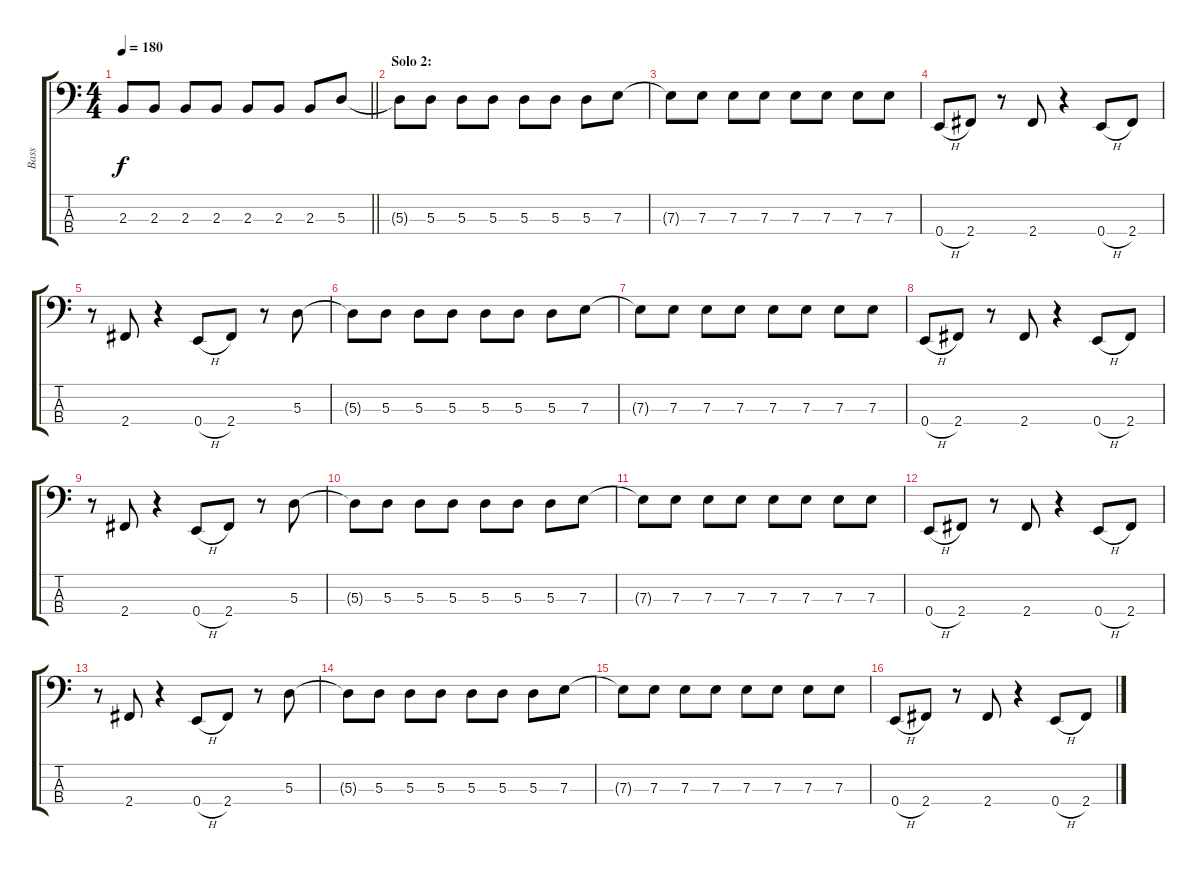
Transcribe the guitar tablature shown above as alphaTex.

\track ("Bass" "Bass") {instrument electricbasspick}
\staff {score tabs}
\tuning (G2 D2 A1 E1) {hide}
\ts (4 4)
\tempo 180
\clef f4
\barLineRight lightlight
\ks c
2.3.8{dy f} 2.3.8 2.3.8 2.3.8 2.3.8 2.3.8 2.3.8 5.3.8 |
\section ("" "Solo 2:")
5.3{t}.8 5.3.8 5.3.8 5.3.8 5.3.8 5.3.8 5.3.8 7.3.8 |
7.3{t}.8 7.3.8 7.3.8 7.3.8 7.3.8 7.3.8 7.3.8 7.3.8 |
0.4{h}.8 2.4.8 r.8 2.4.8 r.4 0.4{h}.8 2.4.8 |
r.8 2.4.8 r.4 0.4{h}.8 2.4.8 r.8 5.3.8 |
5.3{t}.8 5.3.8 5.3.8 5.3.8 5.3.8 5.3.8 5.3.8 7.3.8 |
7.3{t}.8 7.3.8 7.3.8 7.3.8 7.3.8 7.3.8 7.3.8 7.3.8 |
0.4{h}.8 2.4.8 r.8 2.4.8 r.4 0.4{h}.8 2.4.8 |
r.8 2.4.8 r.4 0.4{h}.8 2.4.8 r.8 5.3.8 |
5.3{t}.8 5.3.8 5.3.8 5.3.8 5.3.8 5.3.8 5.3.8 7.3.8 |
7.3{t}.8 7.3.8 7.3.8 7.3.8 7.3.8 7.3.8 7.3.8 7.3.8 |
0.4{h}.8 2.4.8 r.8 2.4.8 r.4 0.4{h}.8 2.4.8 |
r.8 2.4.8 r.4 0.4{h}.8 2.4.8 r.8 5.3.8 |
5.3{t}.8 5.3.8 5.3.8 5.3.8 5.3.8 5.3.8 5.3.8 7.3.8 |
7.3{t}.8 7.3.8 7.3.8 7.3.8 7.3.8 7.3.8 7.3.8 7.3.8 |
0.4{h}.8 2.4.8 r.8 2.4.8 r.4 0.4{h}.8 2.4.8
